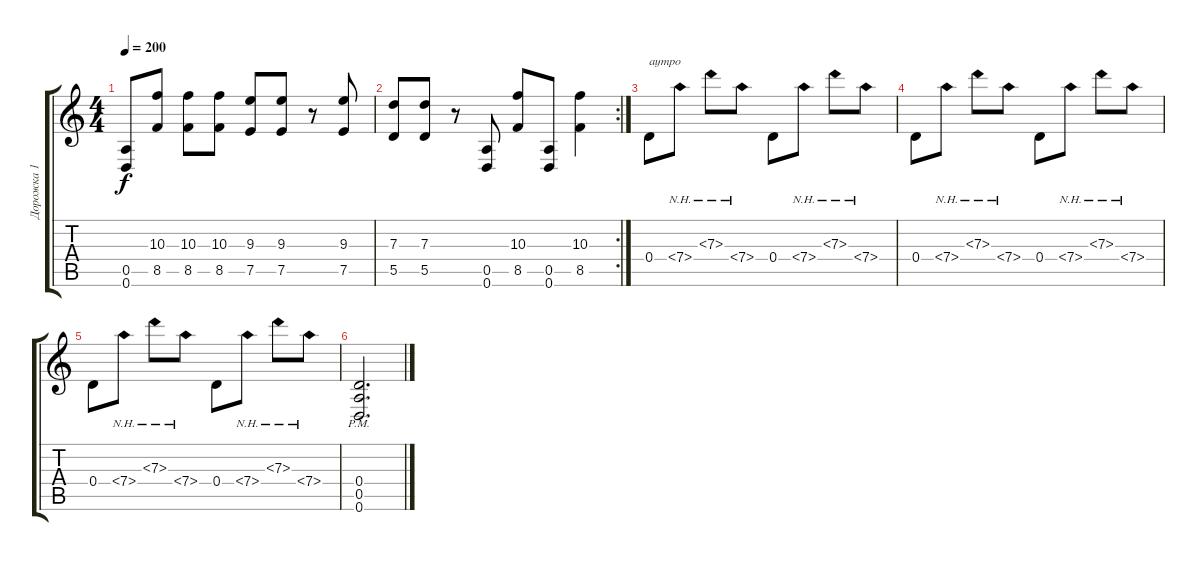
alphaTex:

\track ("Дорожка 1" "Дорожка 1") {instrument overdrivenguitar}
\staff {score tabs}
\tuning (E4 B3 G3 D3 A2 D2) {hide}
\ts (4 4)
\tempo 200
\clef g2
\ks c
(0.5 0.6).8{dy f} (10.3 8.5).8 (10.3 8.5).8 (10.3 8.5).8 (9.3 7.5).8 (9.3 7.5).8 r.8 (9.3 7.5).8 |
\rc 2
(7.3 5.5).8 (7.3 5.5).8 r.8 (0.5 0.6).8 (10.3 8.5).8 (0.5 0.6).8 (10.3 8.5).4 |
0.4.8{txt "аутро"} 7.4{nh}.8 7.3{nh}.8 7.4{nh}.8 0.4.8 7.4{nh}.8 7.3{nh}.8 7.4{nh}.8 |
0.4.8 7.4{nh}.8 7.3{nh}.8 7.4{nh}.8 0.4.8 7.4{nh}.8 7.3{nh}.8 7.4{nh}.8 |
0.4.8 7.4{nh}.8 7.3{nh}.8 7.4{nh}.8 0.4.8 7.4{nh}.8 7.3{nh}.8 7.4{nh}.8 |
(0.4{pm} 0.5{pm} 0.6{pm}).2{d}
